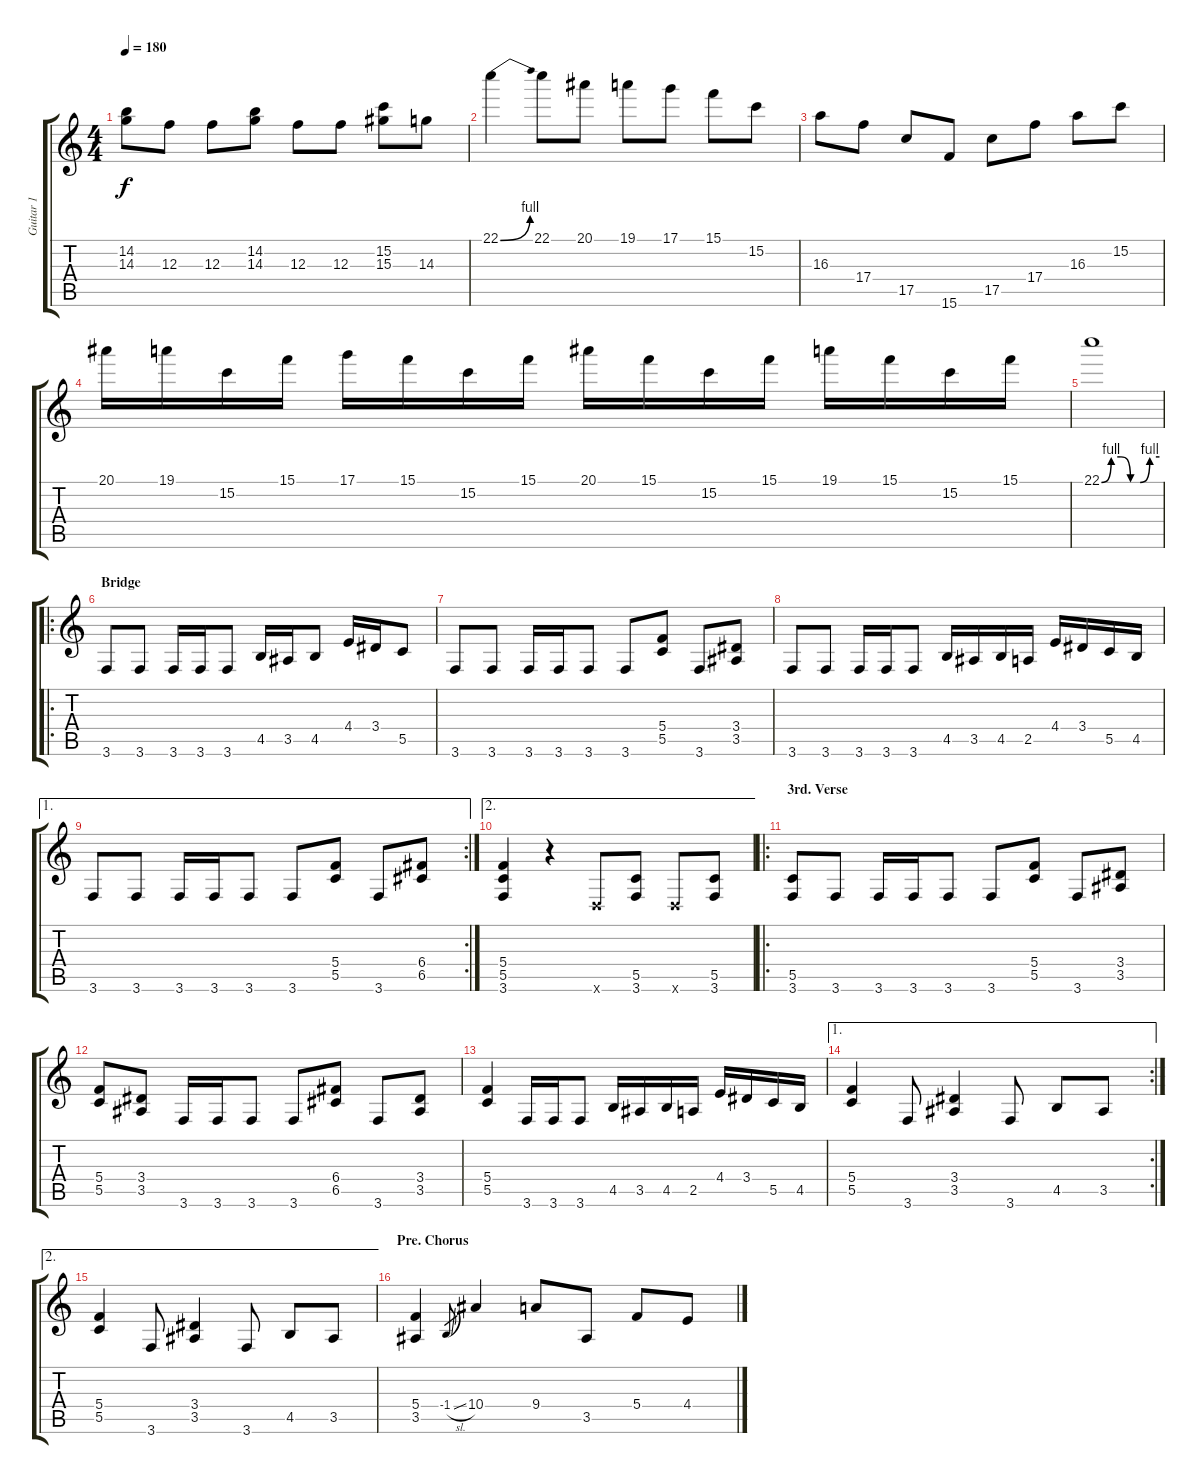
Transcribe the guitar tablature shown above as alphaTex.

\track ("Guitar 1" "Guitar 1") {instrument distortionguitar}
\staff {score tabs}
\tuning (D4 A3 F3 C3 G2 D2) {hide}
\ts (4 4)
\tempo 180
\clef g2
\ks c
(14.2 14.3).8{dy f} 12.3.8 12.3.8 (14.2 14.3).8 12.3.8 12.3.8 (15.2 15.3).8 14.3.8 |
22.1{be (bend 0 0 60 4)}.4 22.1.8 20.1.8 19.1.8 17.1.8 15.1.8 15.2.8 |
16.3.8 17.4.8 17.5.8 15.6.8 17.5.8 17.4.8 16.3.8 15.2.8 |
20.1.16 19.1.16 15.2.16 15.1.16 17.1.16 15.1.16 15.2.16 15.1.16 20.1.16 15.1.16 15.2.16 15.1.16 19.1.16 15.1.16 15.2.16 15.1.16 |
22.1{be (custom 0 0 10 4 20 4 30 0 40 0 50 4 60 4)}.1 |
\ro
\section ("" "Bridge")
3.6.8 3.6.8 3.6.16 3.6.16 3.6.8 4.5.16 3.5.16 4.5.8 4.4.16 3.4.16 5.5.8 |
3.6.8 3.6.8 3.6.16 3.6.16 3.6.8 3.6.8 (5.4 5.5).8 3.6.8 (3.4 3.5).8 |
3.6.8 3.6.8 3.6.16 3.6.16 3.6.8 4.5.16 3.5.16 4.5.16 2.5.16 4.4.16 3.4.16 5.5.16 4.5.16 |
\ae 1
\rc 2
3.6.8 3.6.8 3.6.16 3.6.16 3.6.8 3.6.8 (5.4 5.5).8 3.6.8 (6.4 6.5).8 |
\ae 2
(5.4 5.5 3.6).4 r.4 0.6{x}.8 (5.5 3.6).8 0.6{x}.8 (5.5 3.6).8 |
\ro
\section ("" "3rd. Verse")
(5.5 3.6).8 3.6.8 3.6.16 3.6.16 3.6.8 3.6.8 (5.4 5.5).8 3.6.8 (3.4 3.5).8 |
(5.4 5.5).8 (3.4 3.5).8 3.6.16 3.6.16 3.6.8 3.6.8 (6.4 6.5).8 3.6.8 (3.4 3.5).8 |
(5.4 5.5).4 3.6.16 3.6.16 3.6.8 4.5.16 3.5.16 4.5.16 2.5.16 4.4.16 3.4.16 5.5.16 4.5.16 |
\ae 1
\rc 2
(5.4 5.5).4 3.6.8 (3.4 3.5).4 3.6.8 4.5.8 3.5.8 |
\ae 2
(5.4 5.5).4 3.6.8 (3.4 3.5).4 3.6.8 4.5.8 3.5.8 |
\section ("" "Pre. Chorus")
(5.4 3.5).4 -1.4{sl}.8{gr} 10.4.4 9.4.8 3.5.8 5.4.8 4.4.8
